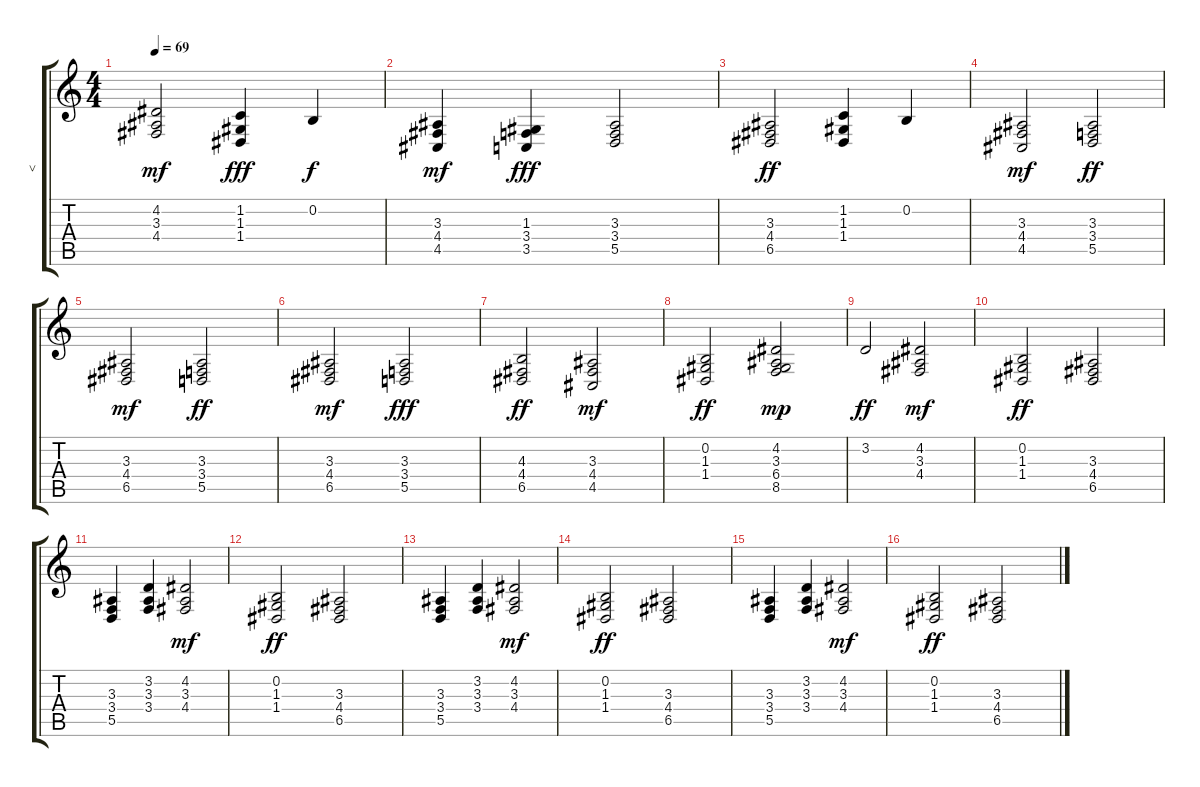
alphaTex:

\track ("" "<") {instrument pad2warm}
\staff {score tabs}
\tuning (E4 B3 G3 D3 A2 E2) {hide}
\ts (4 4)
\tempo 69
\clef g2
\ks c
(4.2 3.3 4.4).2{dy mf} (1.2 1.3 1.4).4{dy fff} 0.2.4{dy f} |
(3.3 4.4 4.5).4{dy mf} (1.3 3.4 3.5).4{dy fff} (3.3 3.4 5.5).2 |
(3.3 4.4 6.5).2{dy ff} (1.2 1.3 1.4).4 0.2.4 |
(3.3 4.4 4.5).2{dy mf} (3.3 3.4 5.5).2{dy ff} |
(3.3 4.4 6.5).2{dy mf} (3.3 3.4 5.5).2{dy ff} |
(3.3 4.4 6.5).2{dy mf} (3.3 3.4 5.5).2{dy fff} |
(4.3 4.4 6.5).2{dy ff} (3.3 4.4 4.5).2{dy mf} |
(0.2 1.3 1.4).2{dy ff} (4.2 3.3 6.4 8.5).2{dy mp} |
3.2.2{dy ff} (4.2 3.3 4.4).2{dy mf} |
(0.2 1.3 1.4).2{dy ff} (3.3 4.4 6.5).2 |
(3.3 3.4 5.5).4 (3.2 3.3 3.4).4 (4.2 3.3 4.4).2{dy mf} |
(0.2 1.3 1.4).2{dy ff} (3.3 4.4 6.5).2 |
(3.3 3.4 5.5).4 (3.2 3.3 3.4).4 (4.2 3.3 4.4).2{dy mf} |
(0.2 1.3 1.4).2{dy ff} (3.3 4.4 6.5).2 |
(3.3 3.4 5.5).4 (3.2 3.3 3.4).4 (4.2 3.3 4.4).2{dy mf} |
(0.2 1.3 1.4).2{dy ff} (3.3 4.4 6.5).2
